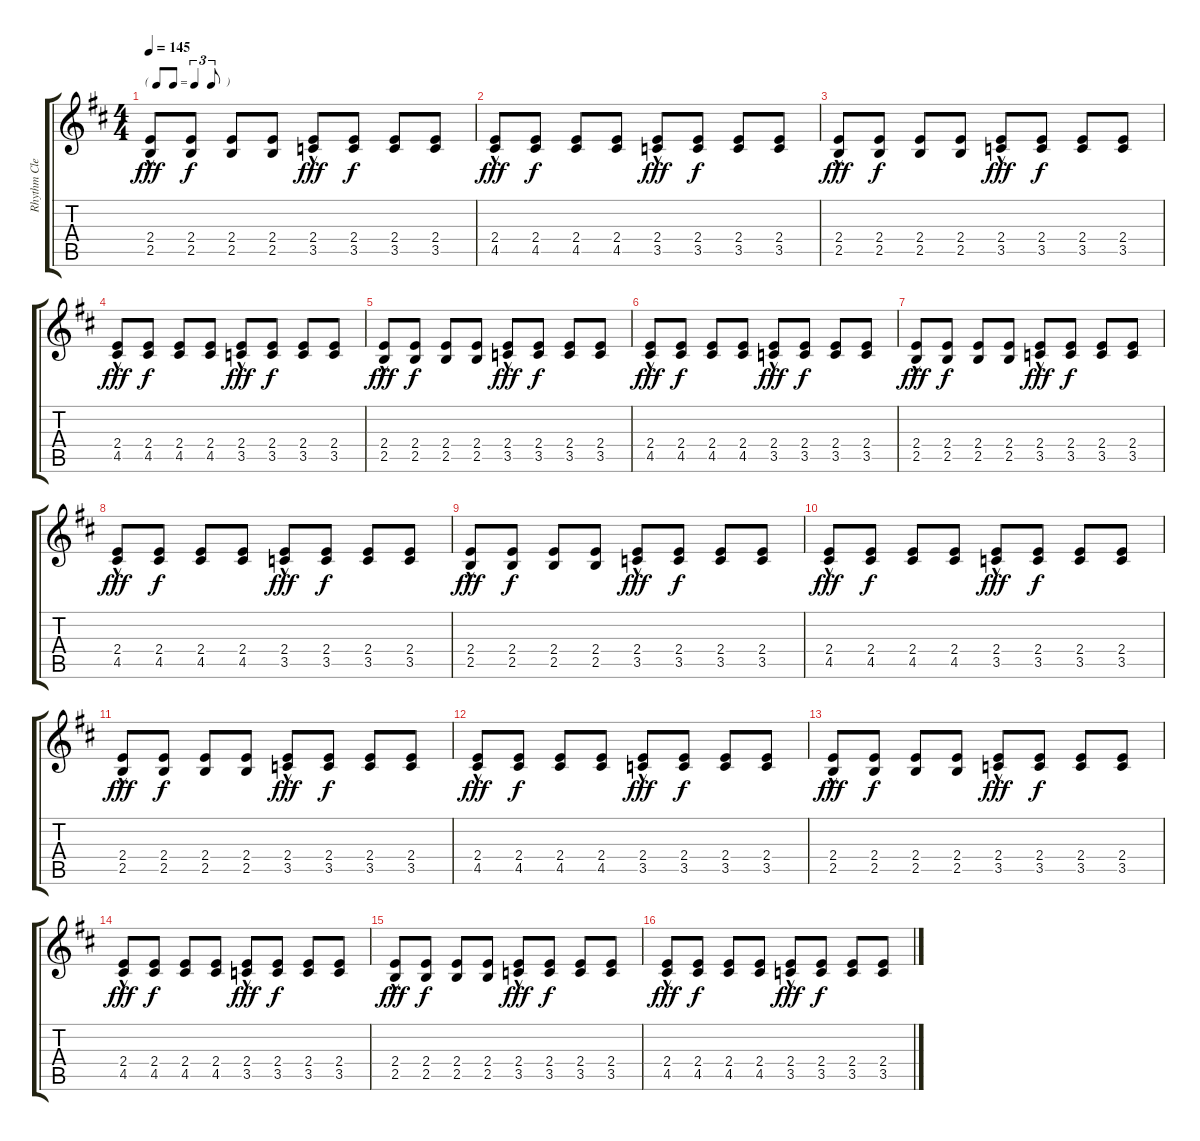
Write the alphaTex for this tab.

\track ("Rhythm Clean" "Rhythm Cle") {instrument electricguitarclean}
\staff {score tabs}
\tuning (E4 B3 G3 D3 A2 E2) {hide}
\ts (4 4)
\tf triplet8th
\tempo 145
\clef g2
\ks d
(2.4 2.5{hac}).8{dy fff volume 16 instrument electricguitarclean} (2.4 2.5).8{dy f} (2.4 2.5).8 (2.4 2.5).8 (2.4 3.5{hac}).8{dy fff} (2.4 3.5).8{dy f} (2.4 3.5).8 (2.4 3.5).8 |
(2.4 4.5{hac}).8{dy fff} (2.4 4.5).8{dy f} (2.4 4.5).8 (2.4 4.5).8 (2.4 3.5{hac}).8{dy fff} (2.4 3.5).8{dy f} (2.4 3.5).8 (2.4 3.5).8 |
(2.4{hac} 2.5).8{dy fff} (2.4 2.5).8{dy f} (2.4 2.5).8 (2.4 2.5).8 (2.4{hac} 3.5).8{dy fff} (2.4 3.5).8{dy f} (2.4 3.5).8 (2.4 3.5).8 |
(2.4{hac} 4.5).8{dy fff} (2.4 4.5).8{dy f} (2.4 4.5).8 (2.4 4.5).8 (2.4{hac} 3.5).8{dy fff} (2.4 3.5).8{dy f} (2.4 3.5).8 (2.4 3.5).8 |
(2.4{hac} 2.5).8{dy fff} (2.4 2.5).8{dy f} (2.4 2.5).8 (2.4 2.5).8 (2.4{hac} 3.5).8{dy fff} (2.4 3.5).8{dy f} (2.4 3.5).8 (2.4 3.5).8 |
(2.4{hac} 4.5).8{dy fff} (2.4 4.5).8{dy f} (2.4 4.5).8 (2.4 4.5).8 (2.4{hac} 3.5).8{dy fff} (2.4 3.5).8{dy f} (2.4 3.5).8 (2.4 3.5).8 |
(2.4{hac} 2.5).8{dy fff} (2.4 2.5).8{dy f} (2.4 2.5).8 (2.4 2.5).8 (2.4{hac} 3.5).8{dy fff} (2.4 3.5).8{dy f} (2.4 3.5).8 (2.4 3.5).8 |
(2.4{hac} 4.5).8{dy fff} (2.4 4.5).8{dy f} (2.4 4.5).8 (2.4 4.5).8 (2.4{hac} 3.5).8{dy fff} (2.4 3.5).8{dy f} (2.4 3.5).8 (2.4 3.5).8 |
(2.4{hac} 2.5).8{dy fff} (2.4 2.5).8{dy f} (2.4 2.5).8 (2.4 2.5).8 (2.4{hac} 3.5).8{dy fff} (2.4 3.5).8{dy f} (2.4 3.5).8 (2.4 3.5).8 |
(2.4{hac} 4.5).8{dy fff} (2.4 4.5).8{dy f} (2.4 4.5).8 (2.4 4.5).8 (2.4{hac} 3.5).8{dy fff} (2.4 3.5).8{dy f} (2.4 3.5).8 (2.4 3.5).8 |
(2.4{hac} 2.5).8{dy fff} (2.4 2.5).8{dy f} (2.4 2.5).8 (2.4 2.5).8 (2.4 3.5{hac}).8{dy fff} (2.4 3.5).8{dy f} (2.4 3.5).8 (2.4 3.5).8 |
(2.4 4.5{hac}).8{dy fff} (2.4 4.5).8{dy f} (2.4 4.5).8 (2.4 4.5).8 (2.4 3.5{hac}).8{dy fff} (2.4 3.5).8{dy f} (2.4 3.5).8 (2.4 3.5).8 |
(2.4 2.5{hac}).8{dy fff} (2.4 2.5).8{dy f} (2.4 2.5).8 (2.4 2.5).8 (2.4 3.5{hac}).8{dy fff} (2.4 3.5).8{dy f} (2.4 3.5).8 (2.4 3.5).8 |
(2.4 4.5{hac}).8{dy fff} (2.4 4.5).8{dy f} (2.4 4.5).8 (2.4 4.5).8 (2.4 3.5{hac}).8{dy fff} (2.4 3.5).8{dy f} (2.4 3.5).8 (2.4 3.5).8 |
(2.4 2.5{hac}).8{dy fff} (2.4 2.5).8{dy f} (2.4 2.5).8 (2.4 2.5).8 (2.4 3.5{hac}).8{dy fff} (2.4 3.5).8{dy f} (2.4 3.5).8 (2.4 3.5).8 |
(2.4 4.5{hac}).8{dy fff} (2.4 4.5).8{dy f} (2.4 4.5).8 (2.4 4.5).8 (2.4 3.5{hac}).8{dy fff} (2.4 3.5).8{dy f} (2.4 3.5).8 (2.4 3.5).8
